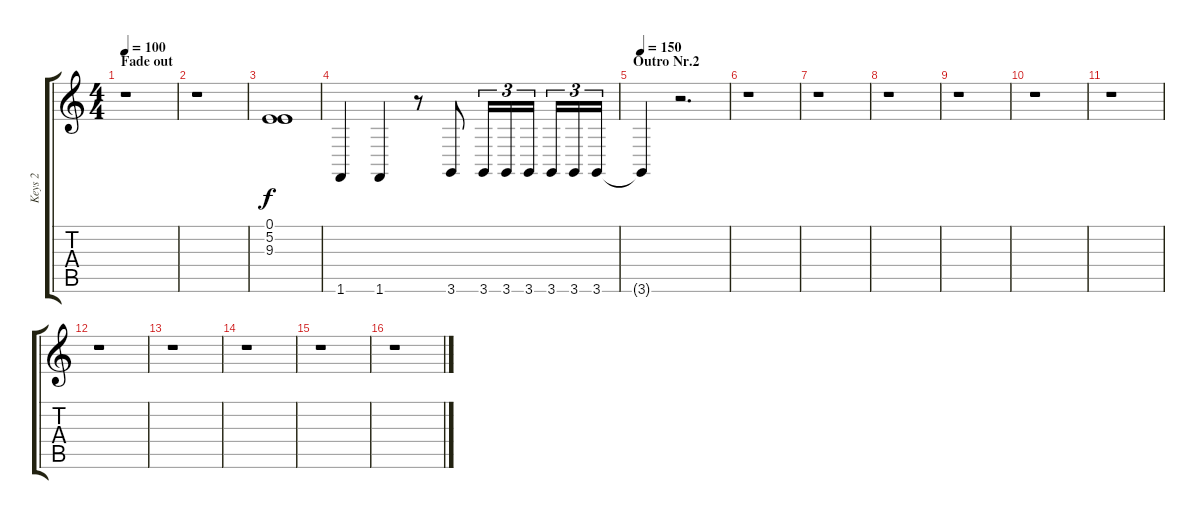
\track ("Keys 2" "Keys 2") {instrument synthbrass1}
\staff {score tabs}
\tuning (E4 B3 G3 D3 A2 E2) {hide}
\ts (4 4)
\section ("" "Fade out")
\tempo 100
\clef g2
\ks c
r.1{dy f} |
r.1 |
(0.1 5.2 9.3).1{instrument helicopter} |
1.6.4{instrument gunshot} 1.6.4 r.8 3.6.8 3.6.16{tu (3 2)} 3.6.16{tu (3 2)} 3.6.16{tu (3 2)} 3.6.16{tu (3 2)} 3.6.16{tu (3 2)} 3.6.16{tu (3 2)} |
\section ("" "Outro Nr.2")
\tempo 150
3.6{t}.4 r.2{d} |
r.1 |
r.1 |
r.1 |
r.1 |
r.1 |
r.1 |
r.1 |
r.1 |
r.1 |
r.1 |
r.1
